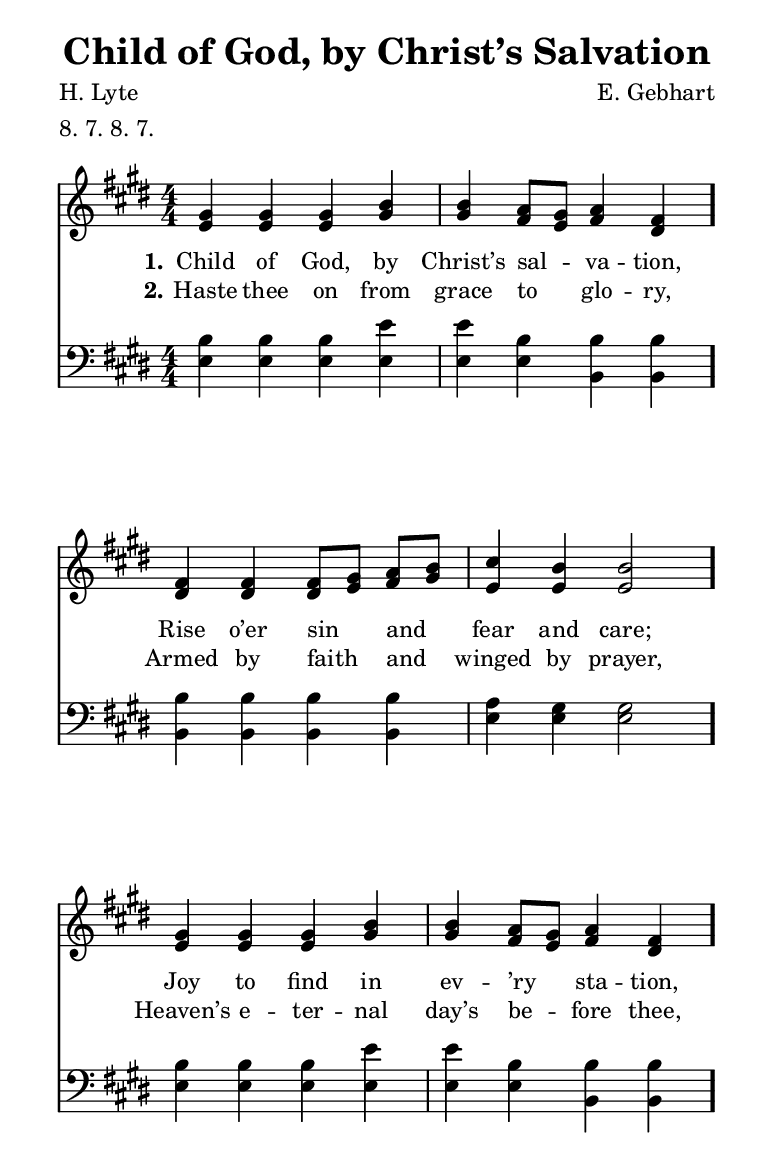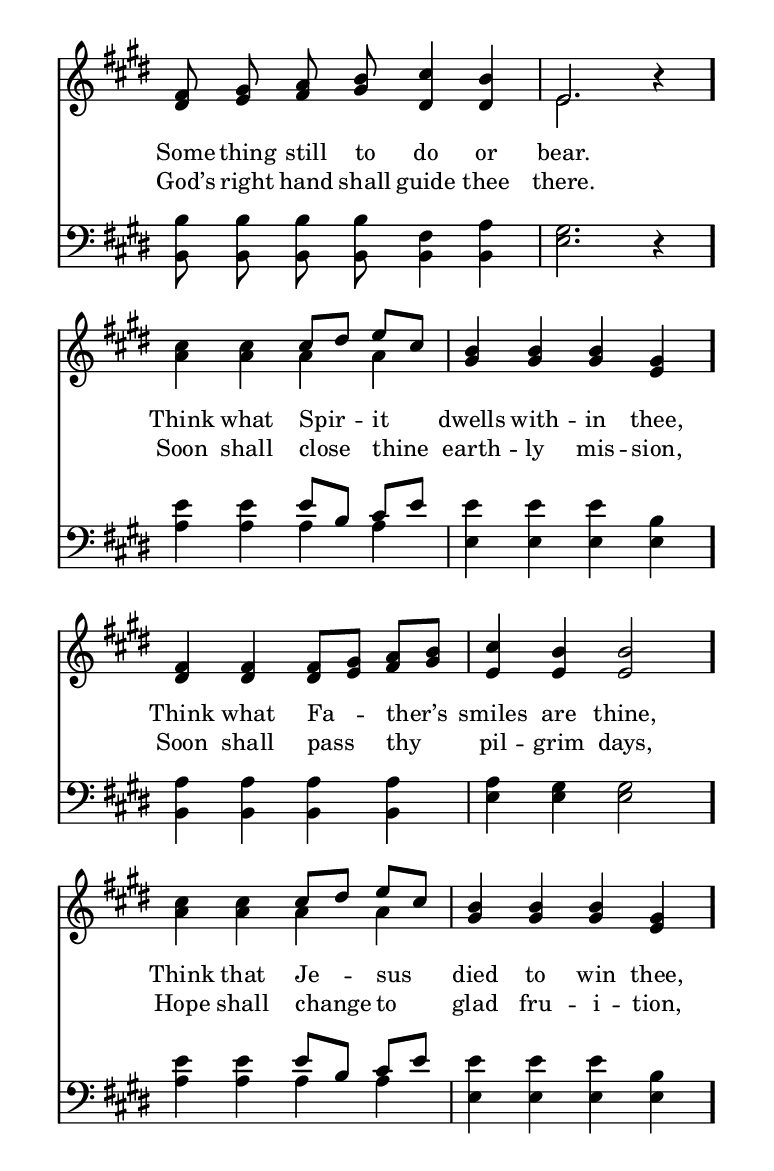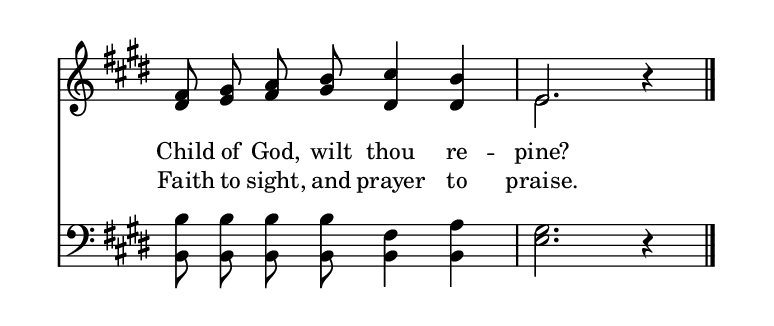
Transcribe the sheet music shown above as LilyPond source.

\include "common/global.ily"
\paper {
  \include "common/paper.ily"
  systems-per-page = ##f
}

\header{
  hymnnumber = "156"
  title = "Child of God, by Christ’s Salvation"
  tunename = ""
  meter = "8. 7. 8. 7."
  poet = "H. Lyte"
  composer = "E. Gebhart"
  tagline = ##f
}

global = {
  \include "common/overrides.ily"
  \override Staff.TimeSignature.style = #'numbered
  \time 4/4
  \override Score.MetronomeMark.transparent = ##t % hide all fermata changes too
  \tempo 4=80
  \key e \major
  \autoBeamOff
}

notesSoprano = {
\global
\relative c'' {

  gis4 gis gis b | b a8[ gis] a4 fis |
  fis4 fis fis8[ gis] a[ b] | cis4 b b2
  gis4 gis gis b | b a8[ gis] a4 fis |
  fis8 gis a b cis4 b | e,2. r4 |

  cis'4 cis cis8[ dis] e[ cis] | b4 b b gis |
  fis4 fis fis8[ gis] a[ b] | cis4 b b2 |
  cis4 cis cis8[ dis] e[ cis] | b4 b b gis |
  fis8 gis a b cis4 b | e,2. r4 |

  \bar "|."

}
}

notesAlto = {
\global
\relative e' {

  e4 e e gis | gis fis8[ e] fis4 dis |
  dis4 dis dis8[ e] fis[ gis] | e4 e e2 |
  e4 e e gis | gis fis8[ e] fis4 dis |
  dis8 e fis gis dis4 dis | e2. r4 |

  a4 a a a | gis gis gis e |
  dis4 dis dis8[ e] fis[ gis] | e4 e e2 |
  a4 a a a | gis gis gis e |
  dis8 e fis gis dis4 dis | e2. r4 |

}
}

notesTenor = {
\global
\relative a {

  b4 b b e | e b b b |
  b b b b | a gis gis2 |
  b4 b b e | e b b b |
  b8 b b b fis4 a | gis2. r4 |

  e'4 e e8[ b] cis[ e] | e4 e e b |
  a4 a a a | a gis gis2 |
  e'4 e e8[ b] cis[ e] | e4 e e b |
  b8 b b b fis4 a | gis2. r4 |

}
}

notesBass = {
\global
\relative f {

  e4 e e e | e e b b |
  b4 b b b | e e e2 |
  e4 e e e | e e b b |
  b8 b b b b4 b | e2. r4 |

  a4 a a a | e e e e |
  b4 b b b | e e e2 |
  a4 a a a | e e e e |
  b8 b b b b4 b | e2. r4 |

}
}

wordsA = \lyricmode {
\set stanza = "1."

Child of God, by Christ’s sal -- va -- tion, \bar "."
Rise o’er sin and fear and care; \bar "."
Joy to find in ev -- ’ry sta -- tion, \bar "."
Some -- thing still to do or bear. \bar "."
Think what Spir -- it dwells with -- in thee, \bar "."
Think what Fa -- ther’s smiles are thine, \bar "."
Think that Je -- sus died to win thee, \bar "."
Child of God, wilt thou re -- pine? \bar "."

}

wordsB = \lyricmode {
\set stanza = "2."

Haste thee on from grace to glo -- ry,
Armed by faith and winged by prayer,
Heaven’s e -- ter -- nal day’s be -- fore thee,
God’s right hand shall guide thee there.
Soon shall close thine earth -- ly mis -- sion,
Soon shall pass thy pil -- grim days,
Hope shall change to glad fru -- i -- tion,
Faith to sight, and prayer to praise.

}

\score {
  \context ChoirStaff <<
    \context Staff = upper <<
      \set Staff.autoBeaming = ##f
      \set ChoirStaff.systemStartDelimiter = #'SystemStartBar
      \set ChoirStaff.printPartCombineTexts = ##f
      \partcombine #'(2 . 9) \notesSoprano \notesAlto
      \context NullVoice = sopranos { \voiceOne << \notesSoprano >> }
      \context Lyrics = one   \lyricsto sopranos \wordsA
      \context Lyrics = two   \lyricsto sopranos \wordsB
    >>
    \context Staff = men <<
      \set Staff.autoBeaming = ##f
      \clef bass
      \set ChoirStaff.printPartCombineTexts = ##f
      \partcombine #'(2 . 9) \notesTenor \notesBass
    >>
  >>
  \layout {
    \include "common/layout.ily"
  }
  \midi{
    \include "common/midi.ily"
  }
}

\version "2.19.49"  % necessary for upgrading to future LilyPond versions.

% vi:set et ts=2 sw=2 ai nocindent syntax=lilypond:
